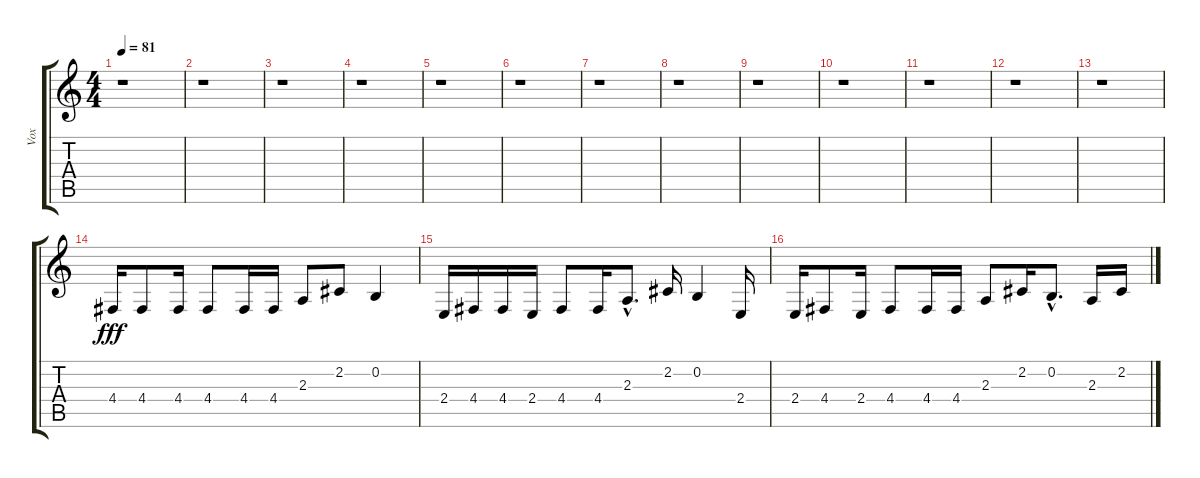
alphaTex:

\track ("Vox" "Vox") {instrument bassoon}
\staff {score tabs}
\tuning (E4 B3 G3 D3 A2 E2) {hide}
\ts (4 4)
\tempo 81
\clef g2
\ks c
r.1{dy fff instrument bassoon} |
r.1 |
r.1 |
r.1 |
r.1 |
r.1 |
r.1 |
r.1 |
r.1 |
r.1 |
r.1 |
r.1 |
r.1 |
4.4.16 4.4.8 4.4.16 4.4.8 4.4.16 4.4.16 2.3.8 2.2.8 0.2.4 |
2.4.16 4.4.16 4.4.16 2.4.16 4.4.8 4.4.16 2.3{hac}.8{d} 2.2.16 0.2.4 2.4.16 |
2.4.16 4.4.8 2.4.16 4.4.8 4.4.16 4.4.16 2.3.8 2.2.16 0.2{hac}.8{d} 2.3.16 2.2.16
